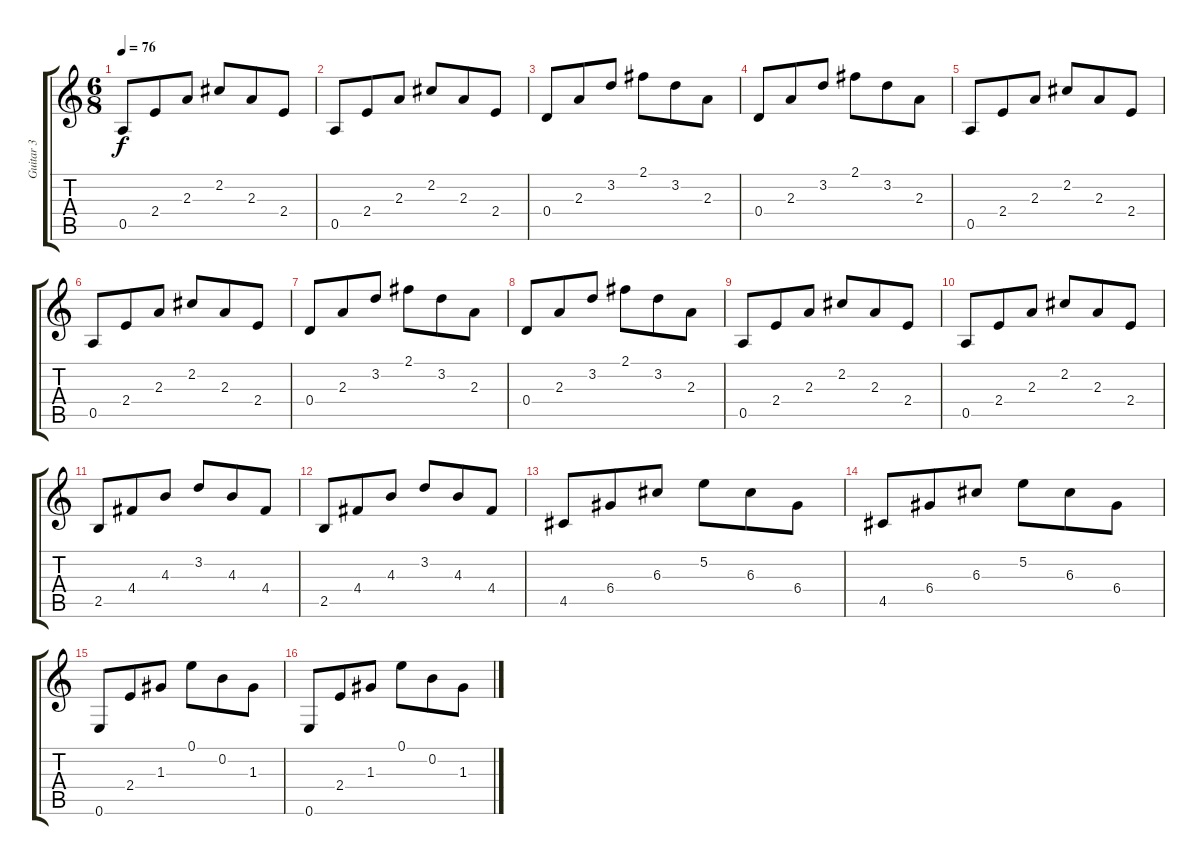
\track ("Guitar 3" "Guitar 3") {instrument electricguitarclean}
\staff {score tabs}
\tuning (E4 B3 G3 D3 A2 E2) {hide}
\ts (6 8)
\tempo 76
\clef g2
\ks c
0.5.8{dy f} 2.4.8 2.3.8 2.2.8 2.3.8 2.4.8 |
0.5.8 2.4.8 2.3.8 2.2.8 2.3.8 2.4.8 |
0.4.8 2.3.8 3.2.8 2.1.8 3.2.8 2.3.8 |
0.4.8 2.3.8 3.2.8 2.1.8 3.2.8 2.3.8 |
0.5.8 2.4.8 2.3.8 2.2.8 2.3.8 2.4.8 |
0.5.8 2.4.8 2.3.8 2.2.8 2.3.8 2.4.8 |
0.4.8 2.3.8 3.2.8 2.1.8 3.2.8 2.3.8 |
0.4.8 2.3.8 3.2.8 2.1.8 3.2.8 2.3.8 |
0.5.8 2.4.8 2.3.8 2.2.8 2.3.8 2.4.8 |
0.5.8 2.4.8 2.3.8 2.2.8 2.3.8 2.4.8 |
2.5.8 4.4.8 4.3.8 3.2.8 4.3.8 4.4.8 |
2.5.8 4.4.8 4.3.8 3.2.8 4.3.8 4.4.8 |
4.5.8 6.4.8 6.3.8 5.2.8 6.3.8 6.4.8 |
4.5.8 6.4.8 6.3.8 5.2.8 6.3.8 6.4.8 |
0.6.8 2.4.8 1.3.8 0.1.8 0.2.8 1.3.8 |
0.6.8 2.4.8 1.3.8 0.1.8 0.2.8 1.3.8
